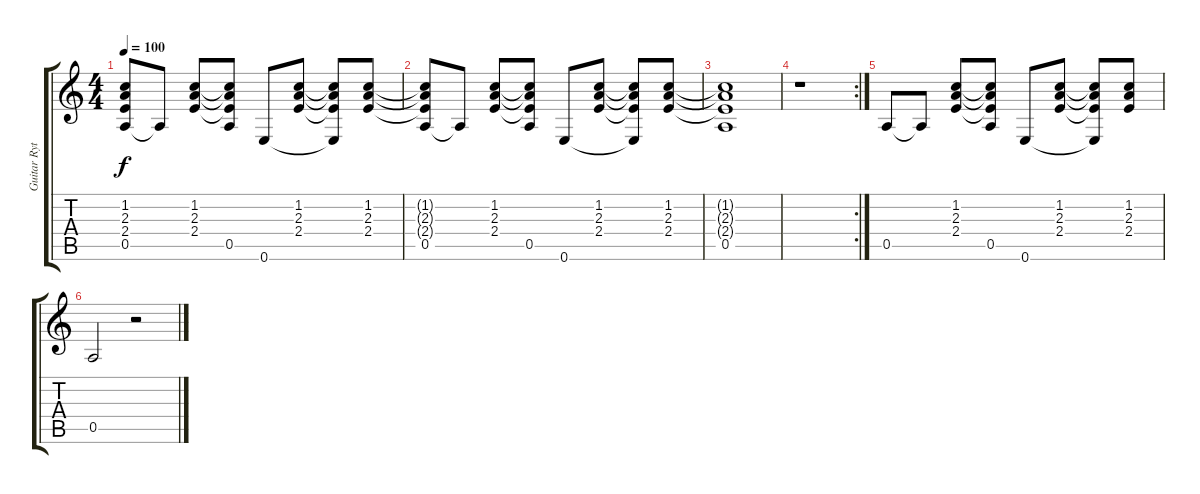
\track ("Guitar Rythm" "Guitar Ryt") {instrument acousticguitarnylon}
\staff {score tabs}
\tuning (E4 B3 G3 D3 A2 E2) {hide}
\ts (4 4)
\tempo 100
\clef g2
\ks c
(1.2{t} 2.3{t} 2.4{t} 0.5).8{dy f} 0.5{t}.8 (1.2 2.3 2.4).8 (1.2{t} 2.3{t} 2.4{t} 0.5).8 0.6.8 (1.2 2.3 2.4).8 (1.2{t} 2.3{t} 2.4{t} 0.6{t}).8 (1.2 2.3 2.4).8 |
(1.2{t} 2.3{t} 2.4{t} 0.5).8 0.5{t}.8 (1.2 2.3 2.4).8 (1.2{t} 2.3{t} 2.4{t} 0.5).8 0.6.8 (1.2 2.3 2.4).8 (1.2{t} 2.3{t} 2.4{t} 0.6{t}).8 (1.2 2.3 2.4).8 |
(1.2{t} 2.3{t} 2.4{t} 0.5).1 |
\rc 2
r.1 |
0.5.8 0.5{t}.8 (1.2 2.3 2.4).8 (1.2{t} 2.3{t} 2.4{t} 0.5).8 0.6.8 (1.2 2.3 2.4).8 (1.2{t} 2.3{t} 2.4{t} 0.6{t}).8 (1.2 2.3 2.4).8 |
0.5.2{txt ""} r.2
